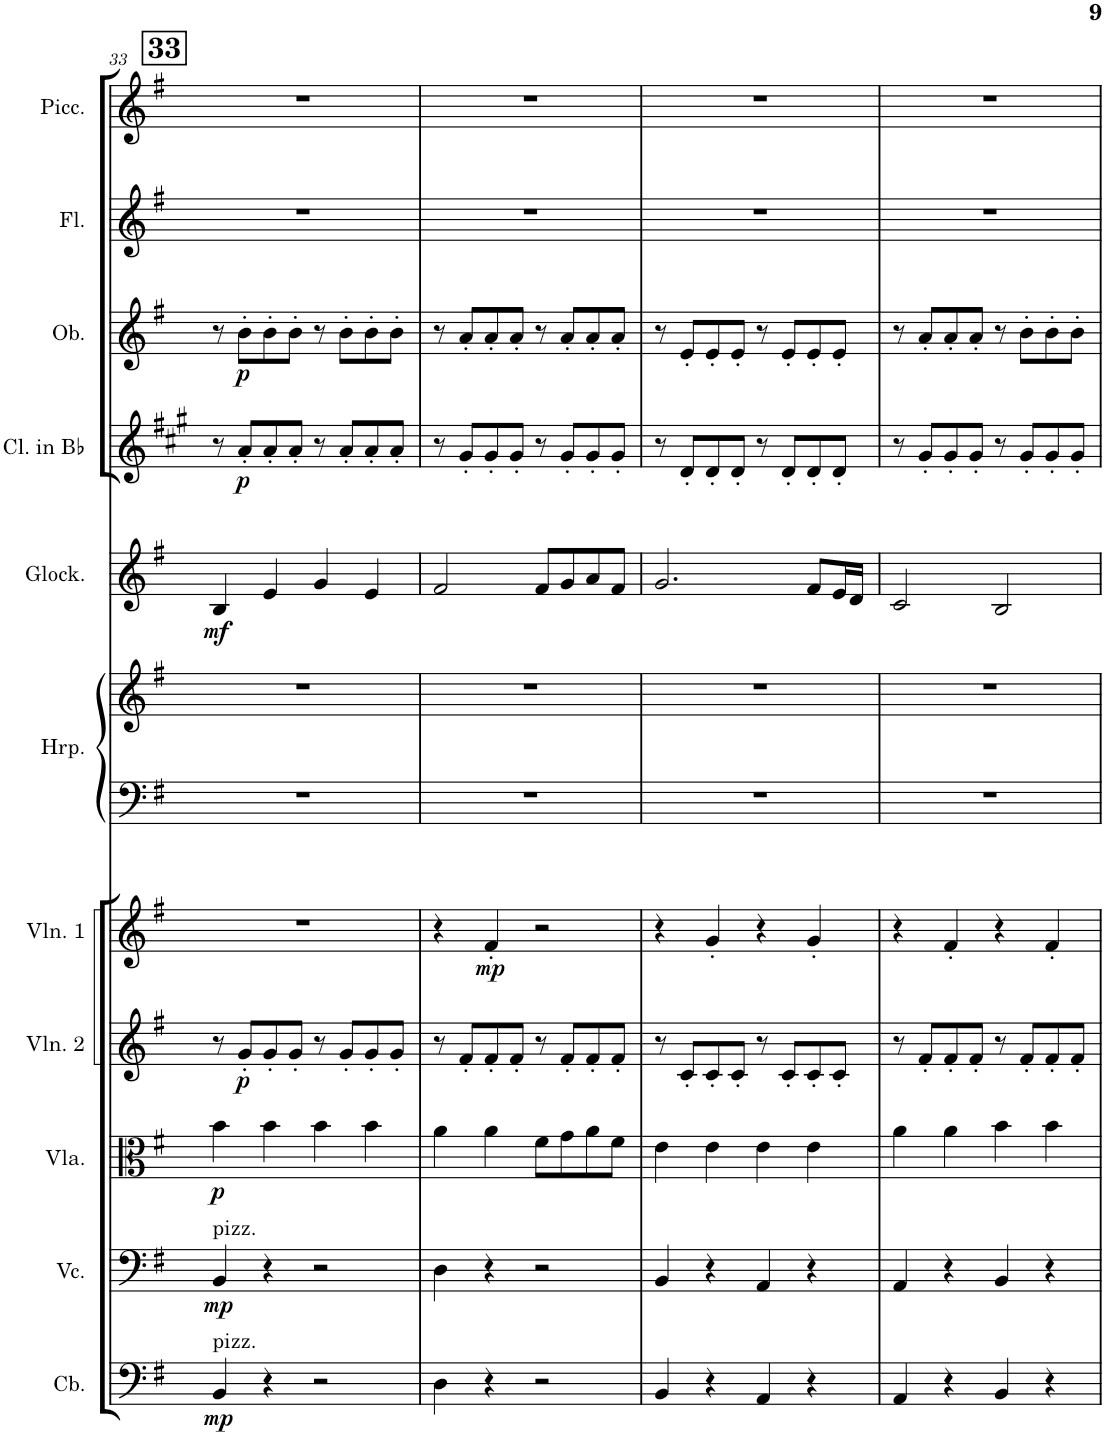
**kern	**dynam	**kern	**dynam	**kern	**dynam	**kern	**dynam	**kern	**dynam	**kern	**kern	**kern	**dynam	**kern	**dynam	**kern	**dynam	**kern	**kern
*part11	*part11	*part10	*part10	*part9	*part9	*part8	*part8	*part7	*part7	*part6	*part6	*part5	*part5	*part4	*part4	*part3	*part3	*part2	*part1
*staff12	*staff12	*staff11	*staff11	*staff10	*staff10	*staff9	*staff9	*staff8	*staff8	*staff7	*staff6	*staff5	*staff5	*staff4	*staff4	*staff3	*staff3	*staff2	*staff1
*I"Contrabass	*	*I"Violoncello	*	*I"Viola	*	*I"Violin II	*	*I"Violin I	*	*I"Harp	*	*I"Glockenspiel	*	*I"Clarinet in Bb	*	*I"Oboe	*	*I"Flute	*I"Piccolo
*I'Cb.	*	*I'Vc.	*	*I'Vla.	*	*I'Vln. 2	*	*I'Vln. 1	*	*I'Hrp.	*	*I'Glock.	*	*I'Cl. in Bb	*	*I'Ob.	*	*I'Fl.	*I'Picc.
!!LO:PB:g=z
*clefF4	*	*clefF4	*	*clefC3	*	*clefG2	*	*clefG2	*	*clefF4	*clefG2	*clefG2	*	*clefG2	*	*clefG2	*	*clefG2	*clefG2
*Trd7c12	*	*	*	*	*	*	*	*	*	*	*	*Trd-14c-24	*	*Trd1c2	*	*	*	*	*Trd-7c-12
*k[f#]	*	*k[f#]	*	*k[f#]	*	*k[f#]	*	*k[f#]	*	*k[f#]	*k[f#]	*k[f#]	*	*k[f#c#g#]	*	*k[f#]	*	*k[f#]	*k[f#]
*M4/4	*	*M4/4	*	*M4/4	*	*M4/4	*	*M4/4	*	*M4/4	*M4/4	*M4/4	*	*M4/4	*	*M4/4	*	*M4/4	*M4/4
!!LO:REH:place=s1:a:B:cj:fs=14:t=33
=33	=33	=33	=33	=33	=33	=33	=33	=33	=33	=33	=33	=33	=33	=33	=33	=33	=33	=33	=33
!	!	!LO:TX:a:t=pizz.	!	!	!	!	!	!	!	!	!	!	!	!	!	!	!	!	!
!LO:TX:a:t=pizz.	!	!	!	!	!	!	!	!	!	!	!	!	!	!	!	!	!	!	!
!	!LO:DY:b	!	!LO:DY:b	!	!LO:DY:b	!	!	!	!	!	!	!	!LO:DY:b	!	!	!	!	!	!
4BB/	mp	4BB/	mp	4b\	p	8r	.	1r	.	1r	1r	4B/	mf	8r	.	8r	.	1r	1r
!	!	!	!	!	!	!	!LO:DY:b	!	!	!	!	!	!	!	!LO:DY:b	!	!LO:DY:b	!	!
.	.	.	.	.	.	8g'/L	p	.	.	.	.	.	.	8a'/L	p	8b'\L	p	.	.
4r	.	4r	.	4b\	.	8g'/	.	.	.	.	.	4e/	.	8a'/	.	8b'\	.	.	.
.	.	.	.	.	.	8g'/J	.	.	.	.	.	.	.	8a'/J	.	8b'\J	.	.	.
2r	.	2r	.	4b\	.	8r	.	.	.	.	.	4g/	.	8r	.	8r	.	.	.
.	.	.	.	.	.	8g'/L	.	.	.	.	.	.	.	8a'/L	.	8b'\L	.	.	.
.	.	.	.	4b\	.	8g'/	.	.	.	.	.	4e/	.	8a'/	.	8b'\	.	.	.
.	.	.	.	.	.	8g'/J	.	.	.	.	.	.	.	8a'/J	.	8b'\J	.	.	.
=34	=34	=34	=34	=34	=34	=34	=34	=34	=34	=34	=34	=34	=34	=34	=34	=34	=34	=34	=34
4D\	.	4D\	.	4a\	.	8r	.	4r	.	1r	1r	2f#/	.	8r	.	8r	.	1r	1r
.	.	.	.	.	.	8f#'/L	.	.	.	.	.	.	.	8g#'/L	.	8a'/L	.	.	.
!	!	!	!	!	!	!	!	!	!LO:DY:b	!	!	!	!	!	!	!	!	!	!
4r	.	4r	.	4a\	.	8f#'/	.	4f#'/	mp	.	.	.	.	8g#'/	.	8a'/	.	.	.
.	.	.	.	.	.	8f#'/J	.	.	.	.	.	.	.	8g#'/J	.	8a'/J	.	.	.
2r	.	2r	.	8f#\L	.	8r	.	2r	.	.	.	8f#/L	.	8r	.	8r	.	.	.
.	.	.	.	8g\	.	8f#'/L	.	.	.	.	.	8g/	.	8g#'/L	.	8a'/L	.	.	.
.	.	.	.	8a\	.	8f#'/	.	.	.	.	.	8a/	.	8g#'/	.	8a'/	.	.	.
.	.	.	.	8f#\J	.	8f#'/J	.	.	.	.	.	8f#/J	.	8g#'/J	.	8a'/J	.	.	.
=35	=35	=35	=35	=35	=35	=35	=35	=35	=35	=35	=35	=35	=35	=35	=35	=35	=35	=35	=35
4BB/	.	4BB/	.	4e\	.	8r	.	4r	.	1r	1r	2.g/	.	8r	.	8r	.	1r	1r
.	.	.	.	.	.	8c'/L	.	.	.	.	.	.	.	8d'/L	.	8e'/L	.	.	.
4r	.	4r	.	4e\	.	8c'/	.	4g'/	.	.	.	.	.	8d'/	.	8e'/	.	.	.
.	.	.	.	.	.	8c'/J	.	.	.	.	.	.	.	8d'/J	.	8e'/J	.	.	.
4AA/	.	4AA/	.	4e\	.	8r	.	4r	.	.	.	.	.	8r	.	8r	.	.	.
.	.	.	.	.	.	8c'/L	.	.	.	.	.	.	.	8d'/L	.	8e'/L	.	.	.
4r	.	4r	.	4e\	.	8c'/	.	4g'/	.	.	.	8f#/L	.	8d'/	.	8e'/	.	.	.
.	.	.	.	.	.	8c'/J	.	.	.	.	.	16e/L	.	8d'/J	.	8e'/J	.	.	.
.	.	.	.	.	.	.	.	.	.	.	.	16d/JJ	.	.	.	.	.	.	.
=36	=36	=36	=36	=36	=36	=36	=36	=36	=36	=36	=36	=36	=36	=36	=36	=36	=36	=36	=36
4AA/	.	4AA/	.	4a\	.	8r	.	4r	.	1r	1r	2c/	.	8r	.	8r	.	1r	1r
.	.	.	.	.	.	8f#'/L	.	.	.	.	.	.	.	8g#'/L	.	8a'/L	.	.	.
4r	.	4r	.	4a\	.	8f#'/	.	4f#'/	.	.	.	.	.	8g#'/	.	8a'/	.	.	.
.	.	.	.	.	.	8f#'/J	.	.	.	.	.	.	.	8g#'/J	.	8a'/J	.	.	.
4BB/	.	4BB/	.	4b\	.	8r	.	4r	.	.	.	2B/	.	8r	.	8r	.	.	.
.	.	.	.	.	.	8f#'/L	.	.	.	.	.	.	.	8g#'/L	.	8b'\L	.	.	.
4r	.	4r	.	4b\	.	8f#'/	.	4f#'/	.	.	.	.	.	8g#'/	.	8b'\	.	.	.
.	.	.	.	.	.	8f#'/J	.	.	.	.	.	.	.	8g#'/J	.	8b'\J	.	.	.
=	=	=	=	=	=	=	=	=	=	=	=	=	=	=	=	=	=	=	=
*-	*-	*-	*-	*-	*-	*-	*-	*-	*-	*-	*-	*-	*-	*-	*-	*-	*-	*-	*-
